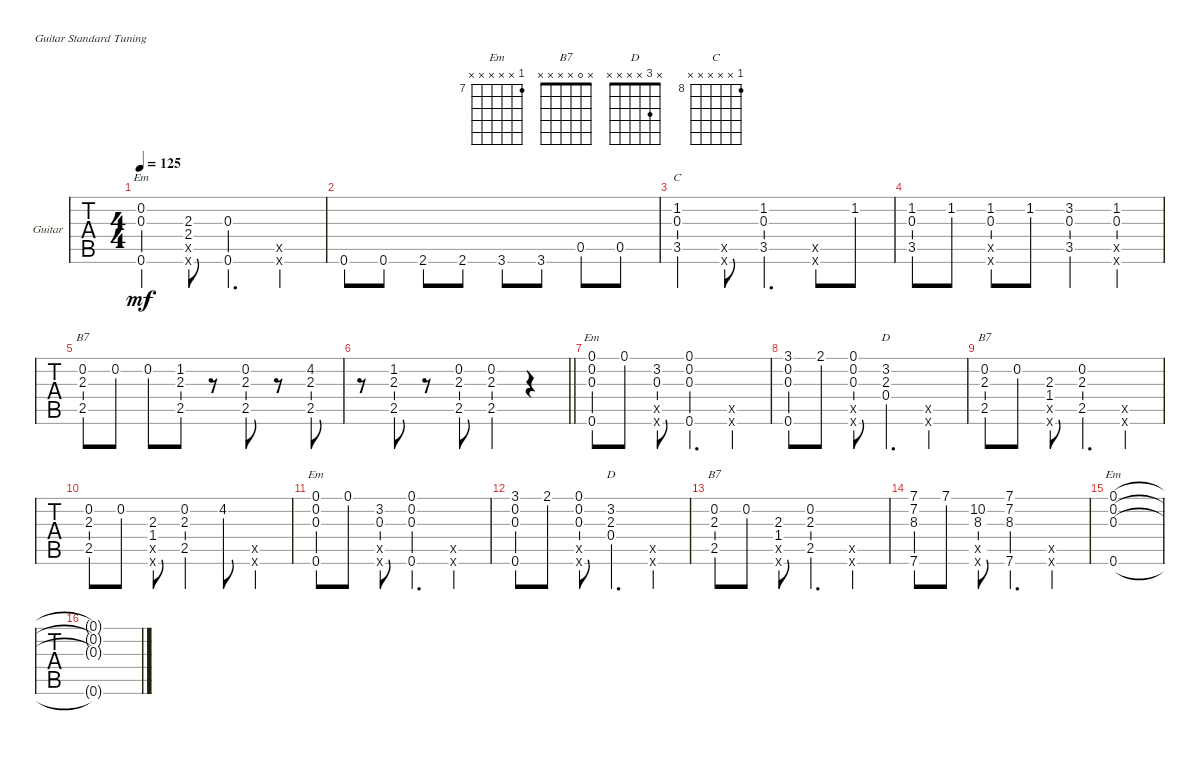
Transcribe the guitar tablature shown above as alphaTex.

\bracketExtendMode groupsimilarinstruments
\firstSystemTrackNameOrientation horizontal
\otherSystemsTrackNameOrientation horizontal
\track ("" "Guitar") {instrument acousticguitarsteel}
\staff {tabs}
\tuning (E4 B3 G3 D3 A2 E2)
\chord ("Em" x x x x x 0)
\chord ("Em" 0 0 0 x x 0)
\chord ("Em" 0 x x x x x)
\chord ("B7" 7 x x x x x) {firstfret 7}
\chord ("D" x 3 2 0 x x)
\chord ("Em" 7 x x x x x) {firstfret 7}
\chord ("C" 8 x x x x x) {firstfret 8}
\chord ("D" x 3 x x x x)
\chord ("B7" x 0 x x x x)
\ts (4 4)
\tempo 125
\clef g2
\ks c
(0.2 0.3 0.6).4{ch "Em" dy mf} (2.3 0.6{x} 0.5{x} 2.4).8 (0.3 0.6).4{d} (0.6{x} 0.5{x}).4 |
0.6.8 0.6.8 2.6.8 2.6.8 3.6.8 3.6.8 0.5.8 0.5.8 |
(1.2 3.5 0.3).4{ch "C"} (0.5{x} 0.6{x}).8 (1.2 0.3 3.5).4{d} (0.6{x} 0.5{x}).8 1.2.8 |
(1.2 0.3 3.5).8 1.2.8 (1.2 0.5{x} 0.6{x} 0.3).8 1.2.8 (3.2 0.3 3.5).4 (1.2 0.5{x} 0.6{x} 0.3).4 |
(0.2 2.3 2.5).8{ch "B7"} 0.2.8 0.2.8 (1.2 2.3 2.5).8 r.8 (0.2 2.5 2.3).8 r.8 (4.2 2.3 2.5).8 |
\barLineRight lightlight
r.8 (1.2 2.5 2.3).8 r.8 (0.2 2.3 2.5).8 (0.2 2.5 2.3).4 r.4 |
(0.1 0.2 0.3 0.6).8{ch "Em"} 0.1.8 (3.2 0.6{x} 0.5{x} 0.3).8 (0.1 0.2 0.3 0.6).4{d} (0.6{x} 0.5{x}).4 |
(3.1 0.2 0.3 0.6).8 2.1.8 (0.1 0.2 0.3 0.5{x} 0.6{x}).8 (3.2 2.3 0.4).4{d ch "D"} (0.5{x} 0.6{x}).4 |
(0.2 2.5 2.3).8{ch "B7"} 0.2.8 (2.3 1.4 0.5{x} 0.6{x}).8 (0.2 2.3 2.5).4{d} (0.5{x} 0.6{x}).4 |
(0.2 2.5 2.3).8 0.2.8 (2.3 1.4 0.5{x} 0.6{x}).8 (0.2 2.5 2.3).4 4.2.8 (0.5{x} 0.6{x}).4 |
(0.1 0.2 0.3 0.6).8{ch "Em"} 0.1.8 (3.2 0.6{x} 0.5{x} 0.3).8 (0.1 0.2 0.3 0.6).4{d} (0.6{x} 0.5{x}).4 |
(3.1 0.2 0.3 0.6).8 2.1.8 (0.1 0.2 0.3 0.5{x} 0.6{x}).8 (3.2 2.3 0.4).4{d ch "D"} (0.5{x} 0.6{x}).4 |
(0.2 2.3 2.5).8{ch "B7"} 0.2.8 (2.3 0.5{x} 0.6{x} 1.4).8 (0.2 2.5 2.3).4{d} (0.5{x} 0.6{x}).4 |
(7.1 7.2 8.3 7.6).8 7.1.8 (10.2 0.6{x} 0.5{x} 8.3).8 (7.1 7.6 8.3 7.2).4{d} (0.5{x} 0.6{x}).4 |
(0.6 0.1 0.2 0.3).1{ch "Em"} |
(0.1{t} 0.2{t} 0.3{t} 0.6{t}).1
